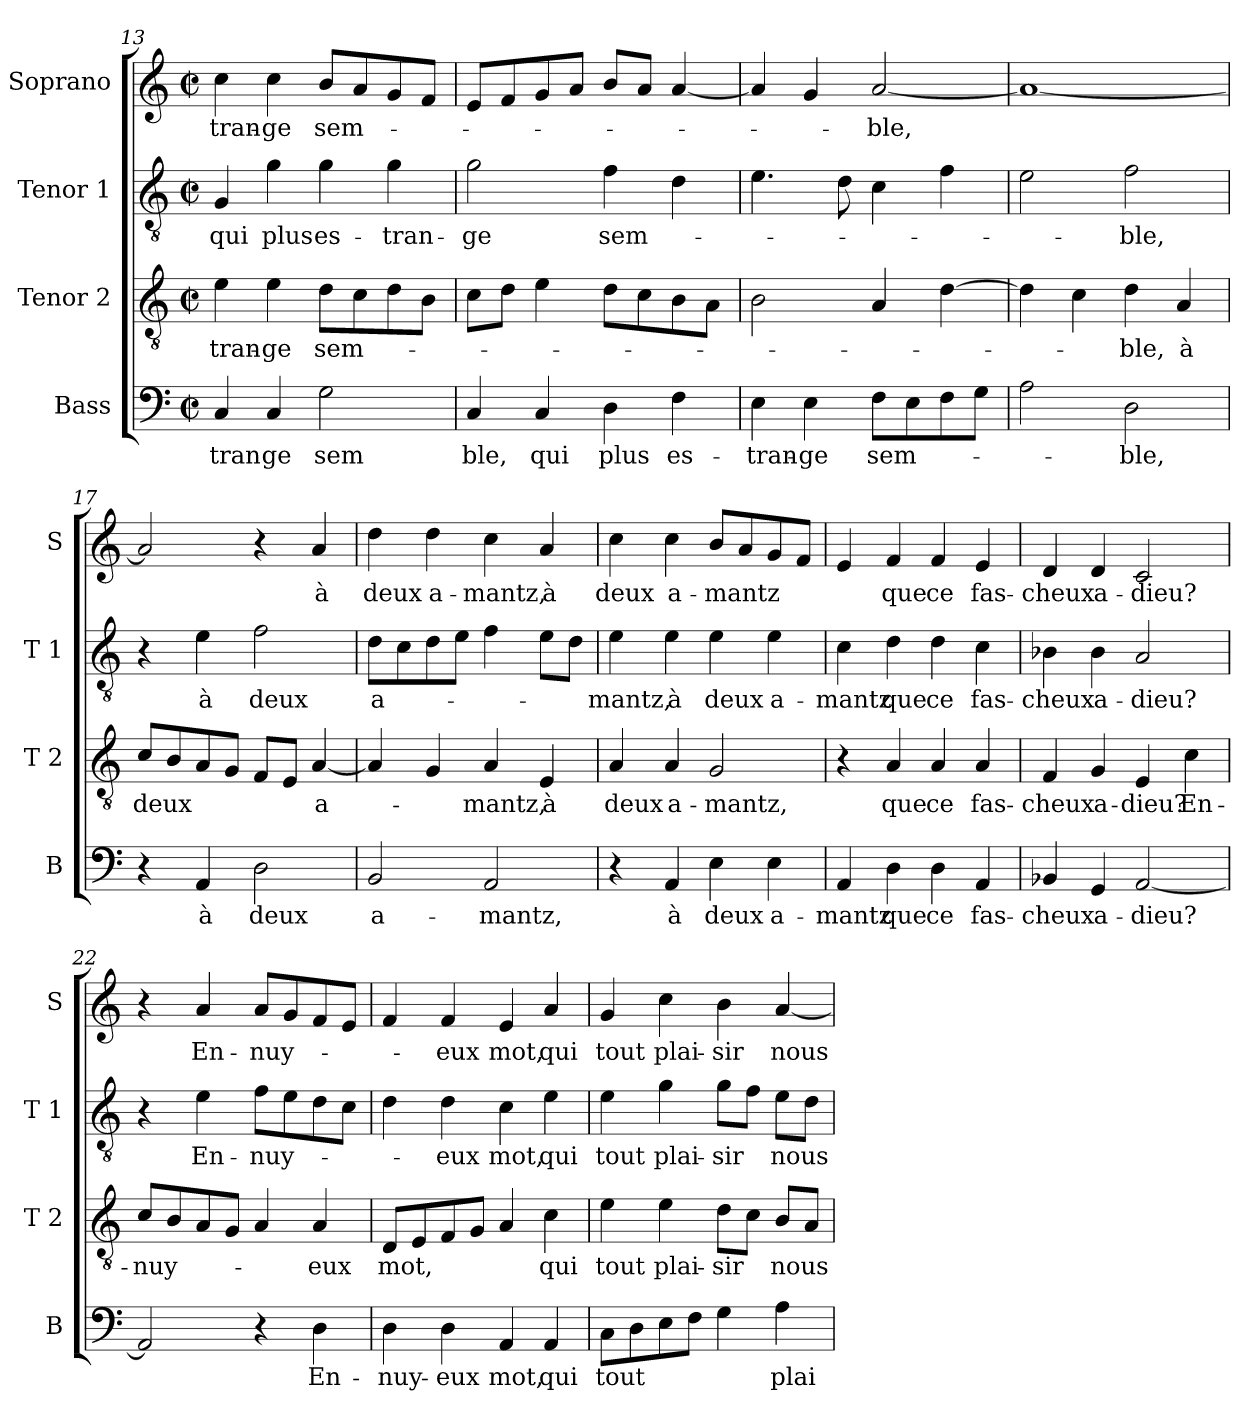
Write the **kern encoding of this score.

**kern	**text	**kern	**text	**kern	**text	**kern	**text
*part4	*part4	*part3	*part3	*part2	*part2	*part1	*part1
*staff4	*staff4	*staff3	*staff3	*staff2	*staff2	*staff1	*staff1
*I"Bass	*	*I"Tenor 2	*	*I"Tenor 1	*	*I"Soprano	*
*I'B	*	*I'T 2	*	*I'T 1	*	*I'S	*
*clefF4	*	*clefGv2	*	*clefGv2	*	*clefG2	*
*k[]	*	*k[]	*	*k[]	*	*k[]	*
*C:	*	*C:	*	*C:	*	*C:	*
*M2/2	*	*M2/2	*	*M2/2	*	*M2/2	*
*met(c|)	*	*met(c|)	*	*met(c|)	*	*met(c|)	*
=13	=13	=13	=13	=13	=13	=13	=13
!	!LO:LY:b	!	!LO:LY:b	!	!LO:LY:b	!	!LO:LY:b
4C/	-tran	4e\	-tran-	4G/	qui	4cc\	-tran-
!	!LO:LY:b	!	!LO:LY:b	!	!LO:LY:b	!	!LO:LY:b
4C/	ge	4e\	-ge	4g\	plus	4cc\	-ge
!	!LO:LY:b	!	!LO:LY:b	!	!LO:LY:b	!	!LO:LY:b
2G\	sem	8d\L	sem-	4g\	es-	8b/L	sem-
.	.	8c\	.	.	.	8a/	.
!	!	!	!	!	!LO:LY:b	!	!
.	.	8d\	.	4g\	-tran-	8g/	.
.	.	8B\J	.	.	.	8f/J	.
=14	=14	=14	=14	=14	=14	=14	=14
!	!LO:LY:b	!	!	!	!LO:LY:b	!	!
4C/	ble,	8c\L	.	2g\	-ge	8e/L	.
.	.	8d\J	.	.	.	8f/	.
!	!LO:LY:b	!	!	!	!	!	!
4C/	qui	4e\	.	.	.	8g/	.
.	.	.	.	.	.	8a/J	.
!	!LO:LY:b	!	!	!	!LO:LY:b	!	!
4D\	plus	8d\L	.	4f\	sem-	8b/L	.
.	.	8c\	.	.	.	8a/J	.
!	!LO:LY:b	!	!	!	!	!	!
4F\	es-	8B\	.	4d\	.	[4a/	.
.	.	8A\J	.	.	.	.	.
=15	=15	=15	=15	=15	=15	=15	=15
!	!LO:LY:b	!	!	!	!	!	!
4E\	-tran-	2B\	.	4.e\	.	4a/]	.
!	!LO:LY:b	!	!	!	!	!	!
4E\	-ge	.	.	.	.	4g/	.
.	.	.	.	8d\	.	.	.
!	!LO:LY:b	!	!	!	!	!	!LO:LY:b
8F\L	sem-	4A/	.	4c\	.	[2a/	-ble,
8E\	.	.	.	.	.	.	.
8F\	.	[4d\	.	4f\	.	.	.
8G\J	.	.	.	.	.	.	.
!!LO:LB:g=z
=16	=16	=16	=16	=16	=16	=16	=16
2A\	.	4d\]	.	2e\	.	1a_	.
.	.	4c\	.	.	.	.	.
!	!LO:LY:b	!	!LO:LY:b	!	!LO:LY:b	!	!
2D\	-ble,	4d\	-ble,	2f\	-ble,	.	.
!	!	!	!LO:LY:b	!	!	!	!
.	.	4A/	à	.	.	.	.
=17	=17	=17	=17	=17	=17	=17	=17
!	!	!	!LO:LY:b	!	!	!	!
4r	.	8c/L	deux	4r	.	2a/]	.
.	.	8B/	.	.	.	.	.
!	!LO:LY:b	!	!	!	!LO:LY:b	!	!
4AA/	à	8A/	.	4e\	à	.	.
.	.	8G/J	.	.	.	.	.
!	!LO:LY:b	!	!	!	!LO:LY:b	!	!
2D\	deux	8F/L	.	2f\	deux	4r	.
.	.	8E/J	.	.	.	.	.
!	!	!	!LO:LY:b	!	!	!	!LO:LY:b
.	.	[4A/	a-	.	.	4a/	à
=18	=18	=18	=18	=18	=18	=18	=18
!	!LO:LY:b	!	!	!	!LO:LY:b	!	!LO:LY:b
2BB/	a-	4A/]	.	8d\L	a-	4dd\	deux
.	.	.	.	8c\	.	.	.
!	!	!	!	!	!	!	!LO:LY:b
.	.	4G/	.	8d\	.	4dd\	a-
.	.	.	.	8e\J	.	.	.
!	!LO:LY:b	!	!LO:LY:b	!	!	!	!LO:LY:b
2AA/	-mantz,	4A/	-mantz,	4f\	.	4cc\	-mantz,
!	!	!	!LO:LY:b	!	!	!	!LO:LY:b
.	.	4E/	à	8e\L	.	4a/	à
.	.	.	.	8d\J	.	.	.
=19	=19	=19	=19	=19	=19	=19	=19
!	!	!	!LO:LY:b	!	!LO:LY:b	!	!LO:LY:b
4r	.	4A/	deux	4e\	-mantz,	4cc\	deux
!	!LO:LY:b	!	!LO:LY:b	!	!LO:LY:b	!	!LO:LY:b
4AA/	à	4A/	a-	4e\	à	4cc\	a-
!	!LO:LY:b	!	!LO:LY:b	!	!LO:LY:b	!	!LO:LY:b
4E\	deux	2G/	-mantz,	4e\	deux	8b/L	-mantz
.	.	.	.	.	.	8a/	.
!	!LO:LY:b	!	!	!	!LO:LY:b	!	!
4E\	a-	.	.	4e\	a-	8g/	.
.	.	.	.	.	.	8f/J	.
=20	=20	=20	=20	=20	=20	=20	=20
!	!LO:LY:b	!	!	!	!LO:LY:b	!	!
4AA/	-mantz	4r	.	4c\	-mantz	4e/	.
!	!LO:LY:b	!	!LO:LY:b	!	!LO:LY:b	!	!LO:LY:b
4D\	que	4A/	que	4d\	que	4f/	que
!	!LO:LY:b	!	!LO:LY:b	!	!LO:LY:b	!	!LO:LY:b
4D\	ce	4A/	ce	4d\	ce	4f/	ce
!	!LO:LY:b	!	!LO:LY:b	!	!LO:LY:b	!	!LO:LY:b
4AA/	fas-	4A/	fas-	4c\	fas-	4e/	fas-
!!LO:LB:g=z
=21	=21	=21	=21	=21	=21	=21	=21
!	!LO:LY:b	!	!LO:LY:b	!	!LO:LY:b	!	!LO:LY:b
4BB-X/	-cheux	4F/	-cheux	4B-X\	-cheux	4d/	-cheux
!	!LO:LY:b	!	!LO:LY:b	!	!LO:LY:b	!	!LO:LY:b
4GG/	a-	4G/	a-	4B-\	a-	4d/	a-
!	!LO:LY:b	!	!LO:LY:b	!	!LO:LY:b	!	!LO:LY:b
[2AA/	-dieu?	4E/	-dieu?	2A/	-dieu?	2c/	-dieu?
!	!	!	!LO:LY:b	!	!	!	!
.	.	4c\	En-	.	.	.	.
=22	=22	=22	=22	=22	=22	=22	=22
!	!	!	!LO:LY:b	!	!	!	!
2AA/]	.	8c/L	-nuy-	4r	.	4r	.
.	.	8B/	.	.	.	.	.
!	!	!	!	!	!LO:LY:b	!	!LO:LY:b
.	.	8A/	.	4e\	En-	4a/	En-
.	.	8G/J	.	.	.	.	.
!	!	!	!	!	!LO:LY:b	!	!LO:LY:b
4r	.	4A/	.	8f\L	-nuy-	8a/L	-nuy-
.	.	.	.	8e\	.	8g/	.
!	!LO:LY:b	!	!LO:LY:b	!	!	!	!
4D\	En-	4A/	-eux	8d\	.	8f/	.
.	.	.	.	8c\J	.	8e/J	.
=23	=23	=23	=23	=23	=23	=23	=23
!	!LO:LY:b	!	!LO:LY:b	!	!	!	!
4D\	-nuy-	8D/L	mot,	4d\	.	4f/	.
.	.	8E/	.	.	.	.	.
!	!LO:LY:b	!	!	!	!LO:LY:b	!	!LO:LY:b
4D\	-eux	8F/	.	4d\	-eux	4f/	-eux
.	.	8G/J	.	.	.	.	.
!	!LO:LY:b	!	!	!	!LO:LY:b	!	!LO:LY:b
4AA/	mot,	4A/	.	4c\	mot,	4e/	mot,
!	!LO:LY:b	!	!LO:LY:b	!	!LO:LY:b	!	!LO:LY:b
4AA/	qui	4c\	qui	4e\	qui	4a/	qui
=24	=24	=24	=24	=24	=24	=24	=24
!	!LO:LY:b	!	!LO:LY:b	!	!LO:LY:b	!	!LO:LY:b
8C\L	tout	4e\	tout	4e\	tout	4g/	tout
8D\	.	.	.	.	.	.	.
!	!	!	!LO:LY:b	!	!LO:LY:b	!	!LO:LY:b
8E\	.	4e\	plai-	4g\	plai-	4cc\	plai-
8F\J	.	.	.	.	.	.	.
!	!	!	!LO:LY:b	!	!LO:LY:b	!	!LO:LY:b
4G\	.	8d\L	-sir	8g\L	-sir	4b\	-sir
.	.	8c\J	.	8f\J	.	.	.
!	!LO:LY:b	!	!LO:LY:b	!	!LO:LY:b	!	!LO:LY:b
4A\	plai-	8B/L	nous	8e\L	nous	[4a/	nous
.	.	8A/J	.	8d\J	.	.	.
=	=	=	=	=	=	=	=
*-	*-	*-	*-	*-	*-	*-	*-
